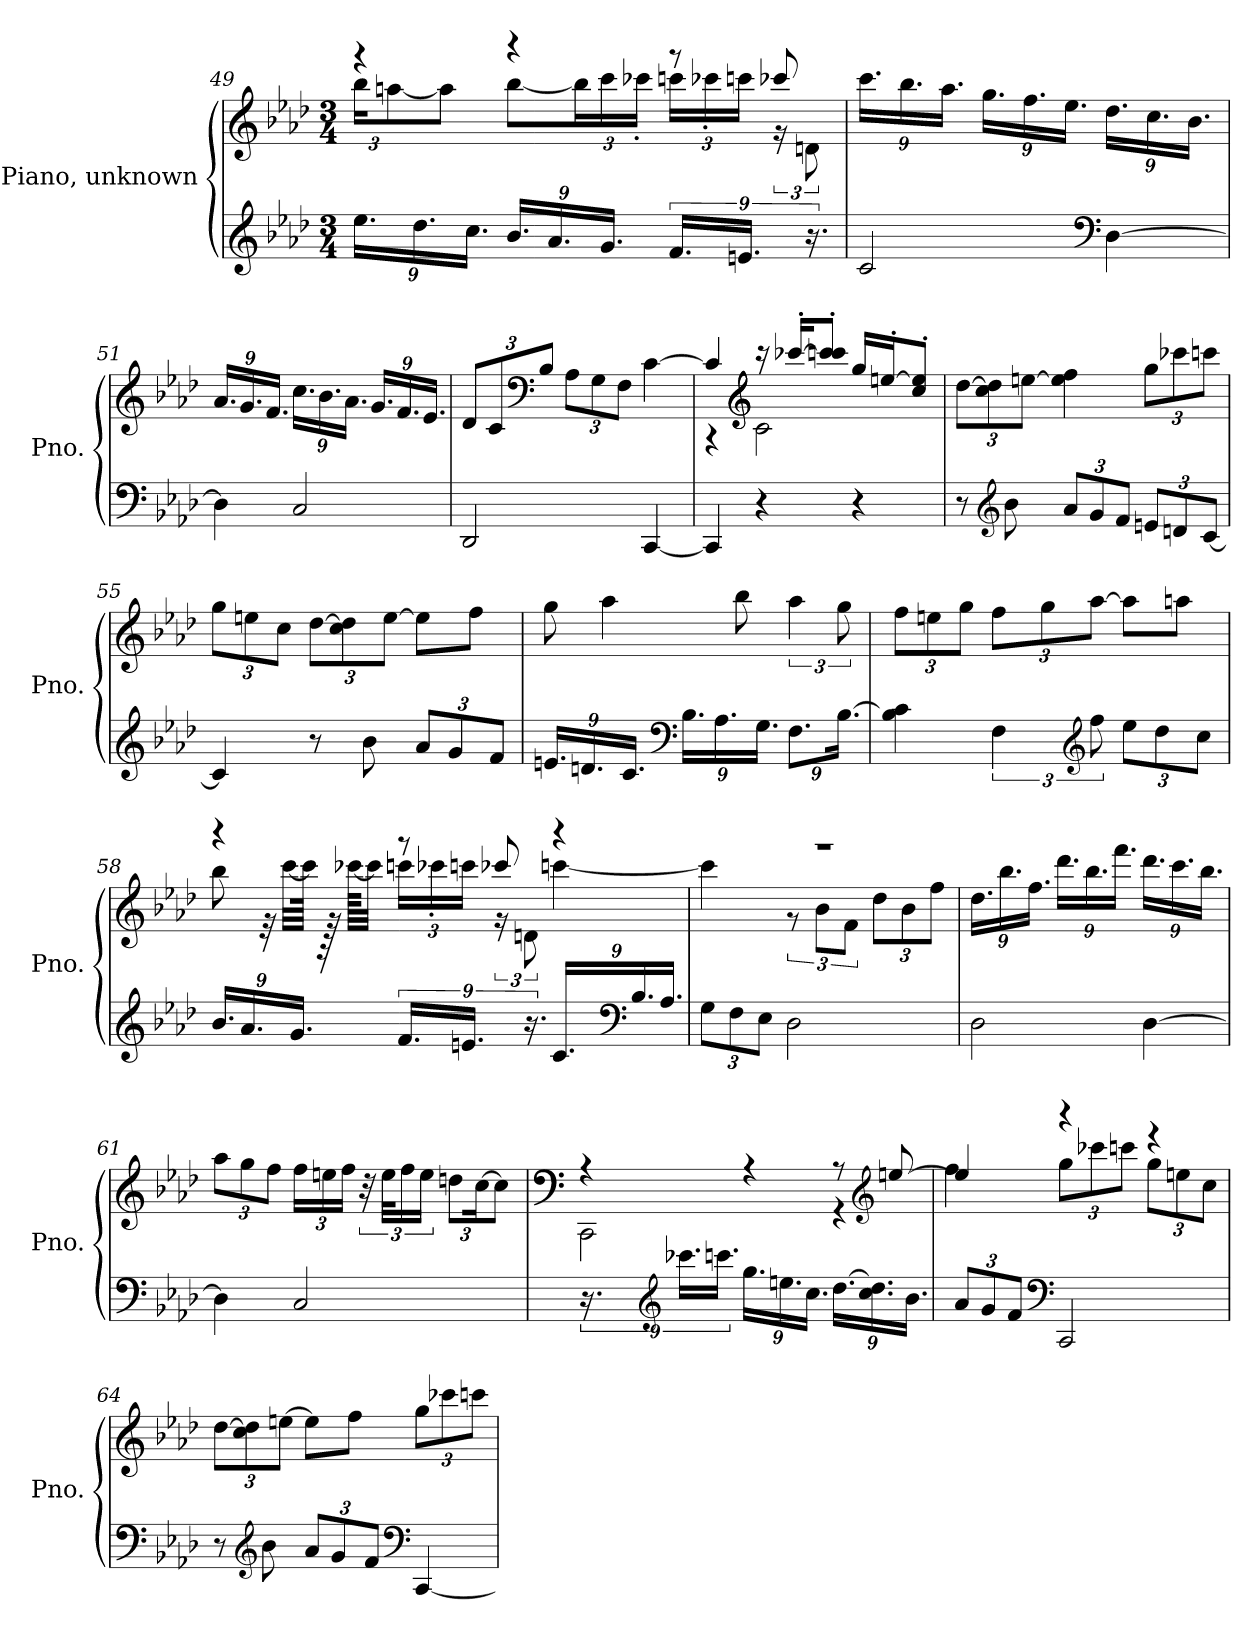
**kern	**kern
*part1	*part1
*staff2	*staff1
*I"Piano, unknown	*
*I'Pno.	*
!!LO:LB:g=z
*clefG2	*clefG2
*k[b-e-a-d-]	*k[b-e-a-d-]
*M3/4	*M3/4
=49	=49
*	*^
*	*	*Xbrackettup
18.ee-\LL	4r	24bb-\KL
.	.	[12aan\
18.dd-\	.	.
.	.	8aa\J]
18.cc\JJ	.	.
18.b-/LL	4r	[8bb-\L
18.a-/	.	.
.	.	24bb-\L]
18.g/JJ	.	24ccc\
.	.	24ccc-X'\JJ
18.f/LL	8r	24cccn\LL
.	.	24ccc-X'\
18.en/JJ	.	24cccn\JJ
*	*	*brackettup
.	8ccc-X/	24r
18.r	.	12dn\
*	*v	*v
=50	=50
*	*Xbrackettup
2c/	18.ccc\LL
.	18.bb-\
.	18.aa-\JJ
.	18.gg\LL
.	18.ff\
.	18.ee-\JJ
*clefF4	*
[4D-\	18.dd-\LL
.	18.cc\
.	18.b-\JJ
!!LO:LB:g=z
=51	=51
4D-\]	18.a-/LL
.	18.g/
.	18.f/JJ
2C/	18.cc\LL
.	18.b-\
.	18.a-\JJ
.	18.g/LL
.	18.f/
.	18.e-/JJ
=52	=52
2DD-/	12d-/L
.	12c/
*	*clefF4
.	12B-/J
.	12A-\L
.	12G\
.	12F\J
[4CC/	[4c\
=53	=53
*	*^
4CC/]	4c/]	4r
*	*clefG2	*
4r	16r	2c\
.	[16ccc-X'/KL	.
.	8ccc-/]' 8cccn/'J	.
4r	16gg/LL	.
.	[16een'/J	.
.	8cc/' 8ee/]'J	.
*	*v	*v
!!LO:LB:g=z
=54	=54
8r	[12dd-\L
.	12cc\ 12dd-\]
*clefG2	*
8b-\	.
.	[12een\J
*Xbrackettup	*
12a-/L	4ee\] 4ff\
12g/	.
12f/J	.
12en/L	12gg\L
12dn/	12ccc-X\
[12c/J	12cccn\J
=55	=55
4c/]	12gg\L
.	12een\
.	12cc\J
8r	[12dd-\L
.	12cc\ 12dd-\]
8b-\	.
.	[12ee\J
12a-/L	8ee\L]
12g/	.
.	8ff\J
12f/J	.
=56	=56
18.en/LL	8gg\
18.dn/	.
.	4aa-\
18.c/JJ	.
*clefF4	*
18.B-\LL	.
18.A-\	.
.	8bb-\
18.G\JJ	.
*	*brackettup
9.F\L	6aa-\
[18.B-\Jk	12gg\
!!LO:LB:g=z
=57	=57
*	*Xbrackettup
4B-\] 4c\	12ff\L
.	12een\
.	12gg\J
*brackettup	*
6F\	12ff\L
.	12gg\
*clefG2	*
12ff\	[12aa-\J
*Xbrackettup	*
12ee-\L	8aa-\L]
12dd-\	.
.	8aan\J
12cc\J	.
=58	=58
*brackettup	*
*	*^
18.b-/LL	4r	8bb-\
18.a-/	.	.
.	.	32r
.	.	[32ccc\LLL
18.g/JJ	.	.
.	.	64ccc\JJJk]
.	.	128r
.	.	[128ccc-X\KKLLL
.	.	32ccc-\JJJ]
18.f/LL	8r	24cccn\LL
.	.	24ccc-X'\
18.en/JJ	.	24cccn\JJ
*	*	*brackettup
.	8ccc-X/	24r
18.r	.	12dn\
18.c/LL	4r	[4cccn\
*clefF4	*	*
18.B-/	.	.
18.A-/JJ	.	.
!!LO:PB:g=z	!!
=59	=59	=59
*Xbrackettup	*	*
12G\L	2.r	4ccc\]
12F\	.	.
12E-\J	.	.
2D-\	.	12r
.	.	12b-\L
.	.	12f\J
*	*	*Xbrackettup
.	.	12dd-\L
.	.	12b-\
.	.	12ff\J
*	*v	*v
=60	=60
2D-\	18.dd-\LL
.	18.bb-\
.	18.ff\JJ
.	18.ddd-\LL
.	18.bb-\
.	18.fff\JJ
[4D-\	18.ddd-\LL
.	18.ccc\
.	18.bb-\JJ
=61	=61
4D-\]	12aa-\L
.	12gg\
.	12ff\J
2C/	24ff\LL
.	24een\
.	24ff\JJ
*	*brackettup
.	48r
.	48ee\KLL
.	24ff\
.	24ee\JJ
*	*Xbrackettup
.	12ddn\L
.	[24cc\K
.	8cc\J]
!!LO:LB:g=z
=62	=62
*	*clefF4
*brackettup	*
*	*^
18.r	4r	2CC\
*clefG2	*	*
18.ccc-X\LL	.	.
18.cccn\JJ	.	.
18.gg\LL	4r	.
18.een\	.	.
18.cc\JJ	.	.
[18.dd-\LL	8r	4r
18.cc\ 18.dd-\]	.	.
*	*clefG2	*
.	[8een/	.
18.b-\JJ	.	.
=63	=63	=63
*Xbrackettup	*	*
12a-/L	4ee/]	4ff\
12g/	.	.
12f/J	.	.
*clefF4	*	*
2CC/	4r	12gg\L
.	.	12ccc-X\
.	.	12cccn\J
.	4r	12gg\L
.	.	12een\
.	.	12cc\J
*	*v	*v
!!LO:LB:g=z
=64	=64
8r	[12dd-\L
.	12cc\ 12dd-\]
*clefG2	*
8b-\	.
.	[12een\J
12a-/L	8ee\L]
12g/	.
.	8ff\J
12f/J	.
*clefF4	*
[4CC/	12gg\L
.	12ccc-X\
.	12cccn\J
=	=
*-	*-
